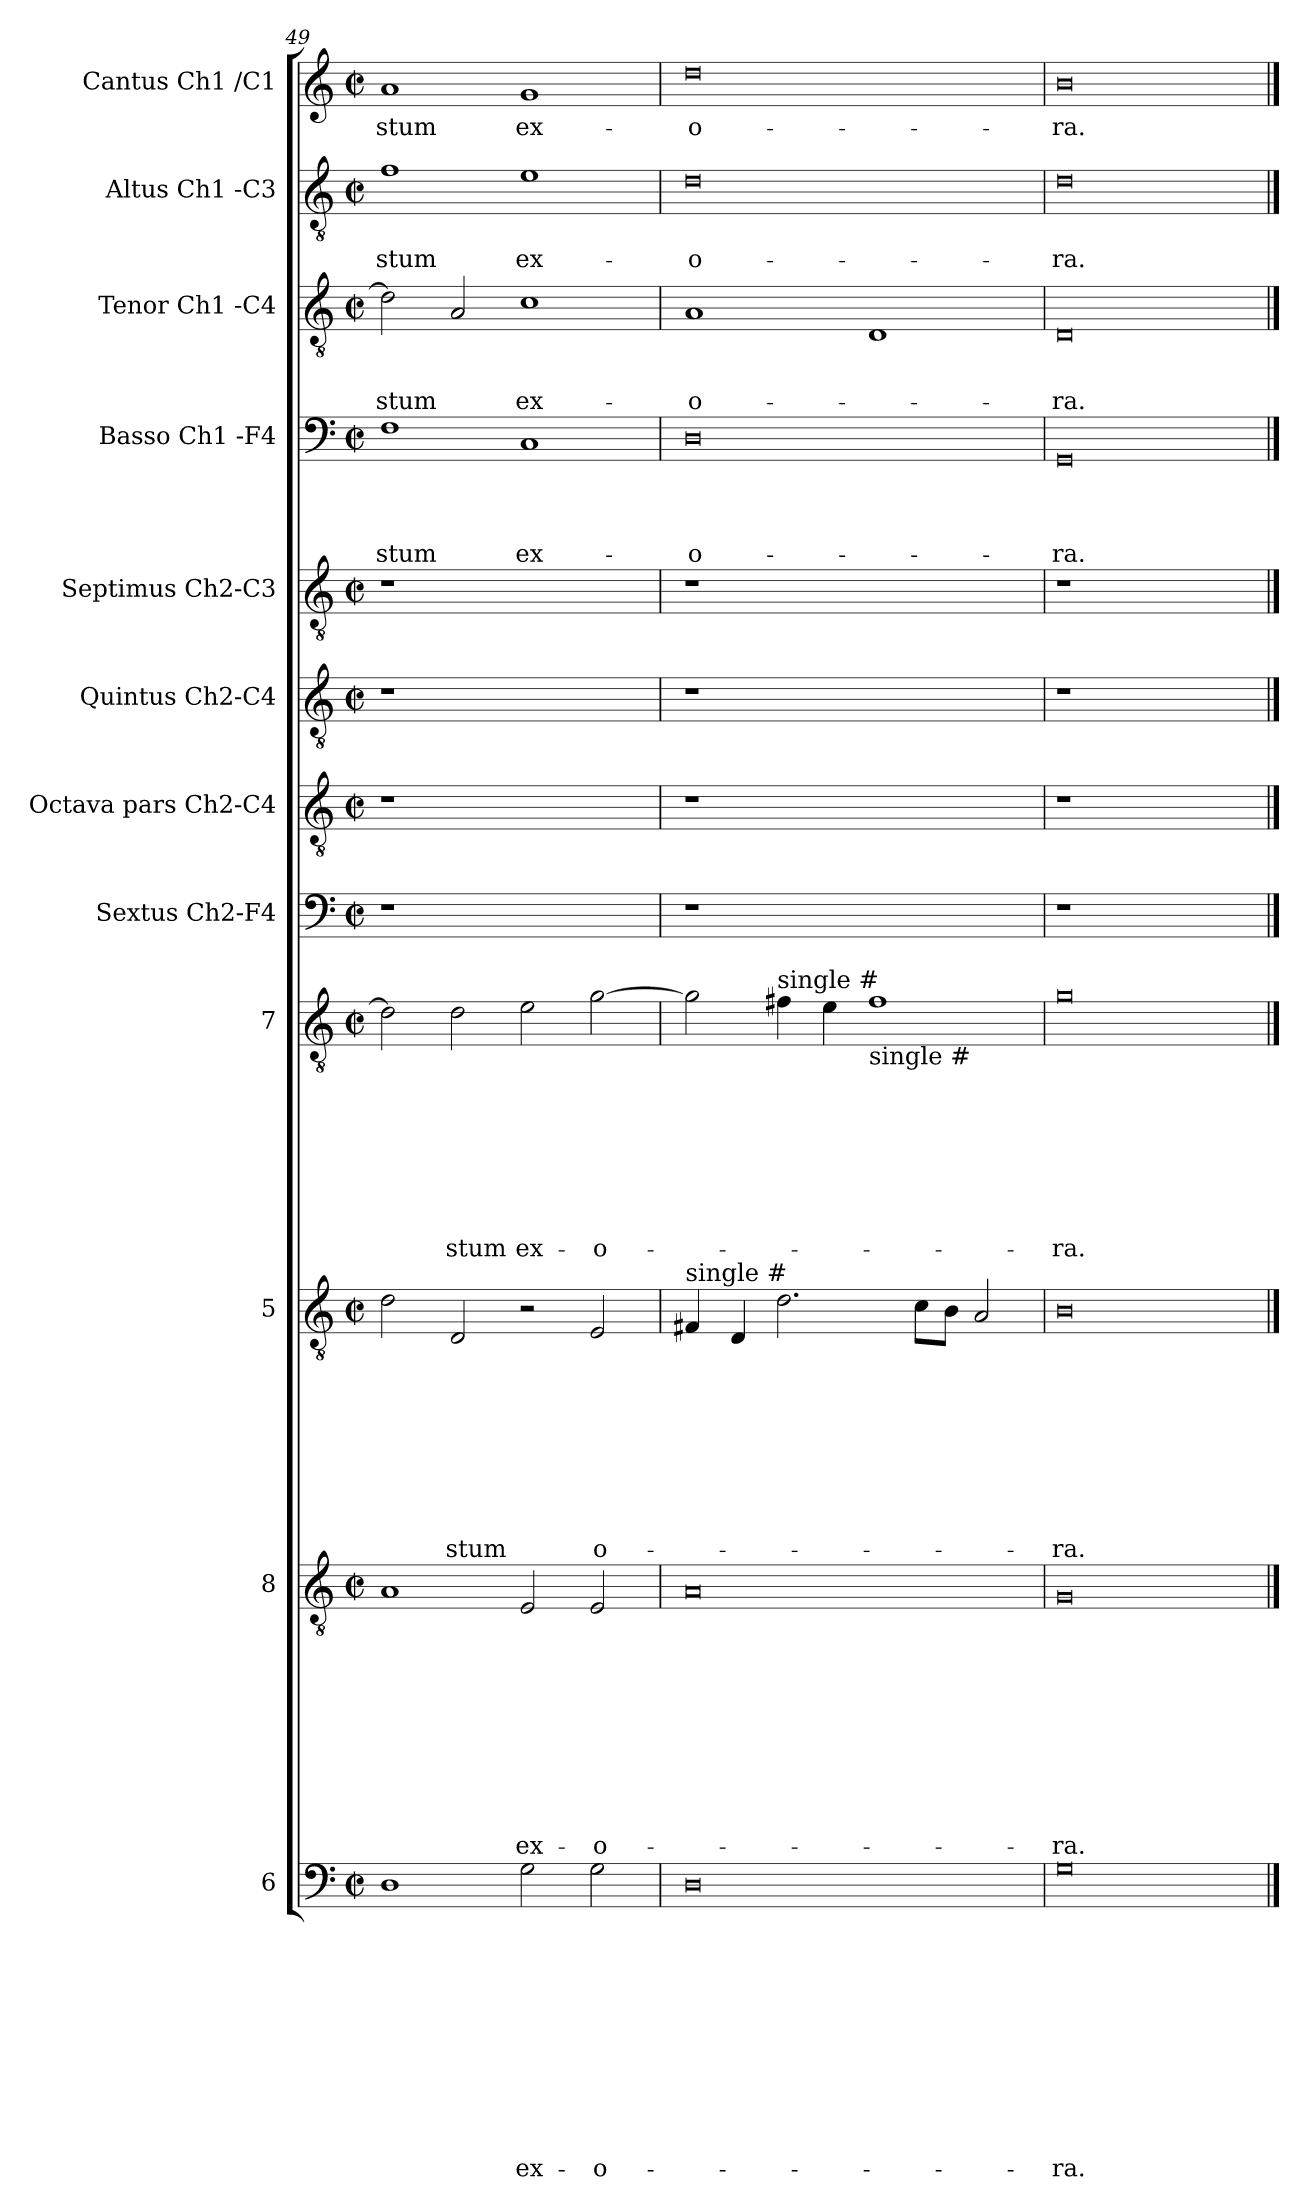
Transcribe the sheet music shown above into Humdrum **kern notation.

**kern	**text	**text	**text	**text	**text	**text	**text	**text	**text	**text	**text	**kern	**text	**text	**text	**text	**text	**text	**text	**text	**text	**text	**kern	**text	**text	**text	**text	**text	**text	**text	**text	**text	**kern	**text	**text	**text	**text	**text	**text	**text	**text	**kern	**kern	**kern	**kern	**kern	**text	**text	**text	**text	**kern	**text	**text	**text	**kern	**text	**text	**kern	**text
*part12	*part12	*part12	*part12	*part12	*part12	*part12	*part12	*part12	*part12	*part12	*part12	*part11	*part11	*part11	*part11	*part11	*part11	*part11	*part11	*part11	*part11	*part11	*part10	*part10	*part10	*part10	*part10	*part10	*part10	*part10	*part10	*part10	*part9	*part9	*part9	*part9	*part9	*part9	*part9	*part9	*part9	*part8	*part7	*part6	*part5	*part4	*part4	*part4	*part4	*part4	*part3	*part3	*part3	*part3	*part2	*part2	*part2	*part1	*part1
*staff12	*staff12	*staff12	*staff12	*staff12	*staff12	*staff12	*staff12	*staff12	*staff12	*staff12	*staff12	*staff11	*staff11	*staff11	*staff11	*staff11	*staff11	*staff11	*staff11	*staff11	*staff11	*staff11	*staff10	*staff10	*staff10	*staff10	*staff10	*staff10	*staff10	*staff10	*staff10	*staff10	*staff9	*staff9	*staff9	*staff9	*staff9	*staff9	*staff9	*staff9	*staff9	*staff8	*staff7	*staff6	*staff5	*staff4	*staff4	*staff4	*staff4	*staff4	*staff3	*staff3	*staff3	*staff3	*staff2	*staff2	*staff2	*staff1	*staff1
*I"6	*	*	*	*	*	*	*	*	*	*	*	*I"8	*	*	*	*	*	*	*	*	*	*	*I"5	*	*	*	*	*	*	*	*	*	*I"7	*	*	*	*	*	*	*	*	*I"Sextus Ch2-F4	*I"Octava pars Ch2-C4	*I"Quintus Ch2-C4	*I"Septimus Ch2-C3	*I"Basso Ch1 -F4	*	*	*	*	*I"Tenor Ch1 -C4	*	*	*	*I"Altus Ch1 -C3	*	*	*I"Cantus Ch1 /C1	*
*	*	*	*	*	*	*	*	*	*	*	*	*	*	*	*	*	*	*	*	*	*	*	*	*	*	*	*	*	*	*	*	*	*	*	*	*	*	*	*	*	*	*	*I'Ch	*I'Ch	*I'Ch	*I'B	*	*	*	*	*I'T	*	*	*	*I'A	*	*	*I'C	*
*clefF4	*	*	*	*	*	*	*	*	*	*	*	*clefGv2	*	*	*	*	*	*	*	*	*	*	*clefGv2	*	*	*	*	*	*	*	*	*	*clefGv2	*	*	*	*	*	*	*	*	*clefF4	*clefGv2	*clefGv2	*clefGv2	*clefF4	*	*	*	*	*clefGv2	*	*	*	*clefGv2	*	*	*clefG2	*
*k[]	*	*	*	*	*	*	*	*	*	*	*	*k[]	*	*	*	*	*	*	*	*	*	*	*k[]	*	*	*	*	*	*	*	*	*	*k[]	*	*	*	*	*	*	*	*	*k[]	*k[]	*k[]	*k[]	*k[]	*	*	*	*	*k[]	*	*	*	*k[]	*	*	*k[]	*
*C:	*	*	*	*	*	*	*	*	*	*	*	*C:	*	*	*	*	*	*	*	*	*	*	*C:	*	*	*	*	*	*	*	*	*	*C:	*	*	*	*	*	*	*	*	*C:	*C:	*C:	*C:	*C:	*	*	*	*	*C:	*	*	*	*C:	*	*	*C:	*
*M2/2	*	*	*	*	*	*	*	*	*	*	*	*M2/2	*	*	*	*	*	*	*	*	*	*	*M2/2	*	*	*	*	*	*	*	*	*	*M2/2	*	*	*	*	*	*	*	*	*M2/2	*M2/2	*M2/2	*M2/2	*M2/2	*	*	*	*	*M2/2	*	*	*	*M2/2	*	*	*M2/2	*
*met(c|)	*	*	*	*	*	*	*	*	*	*	*	*met(c|)	*	*	*	*	*	*	*	*	*	*	*met(c|)	*	*	*	*	*	*	*	*	*	*met(c|)	*	*	*	*	*	*	*	*	*met(c|)	*met(c|)	*met(c|)	*met(c|)	*met(c|)	*	*	*	*	*met(c|)	*	*	*	*met(c|)	*	*	*met(c|)	*
=49	=49	=49	=49	=49	=49	=49	=49	=49	=49	=49	=49	=49	=49	=49	=49	=49	=49	=49	=49	=49	=49	=49	=49	=49	=49	=49	=49	=49	=49	=49	=49	=49	=49	=49	=49	=49	=49	=49	=49	=49	=49	=49	=49	=49	=49	=49	=49	=49	=49	=49	=49	=49	=49	=49	=49	=49	=49	=49	=49
!	!	!	!	!	!	!	!	!	!	!	!	!	!	!	!	!	!	!	!	!	!	!	!	!	!	!	!	!	!	!	!	!	!	!	!	!	!	!	!	!	!	!	!	!	!	!	!	!	!	!LO:LY:a	!	!	!	!LO:LY:a	!	!	!LO:LY:a	!	!LO:LY:b
1D	.	.	.	.	.	.	.	.	.	.	.	1A	.	.	.	.	.	.	.	.	.	.	2d\	.	.	.	.	.	.	.	.	.	2d\]	.	.	.	.	.	.	.	.	1r	1r	1r	1r	1F	.	.	.	-stum	2d\]	.	.	-stum	1f	.	-stum	1a	-stum
!	!	!	!	!	!	!	!	!	!	!	!	!	!	!	!	!	!	!	!	!	!	!	!	!	!	!	!	!	!	!	!	!LO:LY:a	!	!	!	!	!	!	!	!	!LO:LY:b	!	!	!	!	!	!	!	!	!	!	!	!	!	!	!	!	!	!
.	.	.	.	.	.	.	.	.	.	.	.	.	.	.	.	.	.	.	.	.	.	.	2D/	.	.	.	.	.	.	.	.	stum	2d\	.	.	.	.	.	.	.	-stum	.	.	.	.	.	.	.	.	.	2A/	.	.	.	.	.	.	.	.
!	!	!	!	!	!	!	!	!	!	!	!LO:LY:a	!	!	!	!	!	!	!	!	!	!	!LO:LY:a	!	!	!	!	!	!	!	!	!	!	!	!	!	!	!	!	!	!	!LO:LY:b	!	!	!	!	!	!	!	!	!LO:LY:a	!	!	!	!LO:LY:a	!	!	!LO:LY:a	!	!LO:LY:b
2G\	.	.	.	.	.	.	.	.	.	.	ex-	2E/	.	.	.	.	.	.	.	.	.	ex-	2r	.	.	.	.	.	.	.	.	.	2e\	.	.	.	.	.	.	.	ex-	1ryy	1ryy	1ryy	1ryy	1C	.	.	.	ex-	1c	.	.	ex-	1e	.	ex-	1g	ex-
!	!	!	!	!	!	!	!	!	!	!	!LO:LY:a	!	!	!	!	!	!	!	!	!	!	!LO:LY:a	!	!	!	!	!	!	!	!	!	!LO:LY:a	!	!	!	!	!	!	!	!	!LO:LY:b	!	!	!	!	!	!	!	!	!	!	!	!	!	!	!	!	!	!
2G\	.	.	.	.	.	.	.	.	.	.	-o-	2E/	.	.	.	.	.	.	.	.	.	-o-	2E/	.	.	.	.	.	.	.	.	o-	[>2g\	.	.	.	.	.	.	.	-o-	.	.	.	.	.	.	.	.	.	.	.	.	.	.	.	.	.	.
=50	=50	=50	=50	=50	=50	=50	=50	=50	=50	=50	=50	=50	=50	=50	=50	=50	=50	=50	=50	=50	=50	=50	=50	=50	=50	=50	=50	=50	=50	=50	=50	=50	=50	=50	=50	=50	=50	=50	=50	=50	=50	=50	=50	=50	=50	=50	=50	=50	=50	=50	=50	=50	=50	=50	=50	=50	=50	=50	=50
!	!	!	!	!	!	!	!	!	!	!	!	!	!	!	!	!	!	!	!	!	!	!	!LO:TX:a:t=single #	!	!	!	!	!	!	!	!	!	!	!	!	!	!	!	!	!	!	!	!	!	!	!	!	!	!	!	!	!	!	!	!	!	!	!	!
!	!	!	!	!	!	!	!	!	!	!	!	!	!	!	!	!	!	!	!	!	!	!	!	!	!	!	!	!	!	!	!	!	!	!	!	!	!	!	!	!	!	!	!	!	!	!	!	!	!	!LO:LY:a	!	!	!	!LO:LY:a	!	!	!LO:LY:a	!	!LO:LY:b
0D	.	.	.	.	.	.	.	.	.	.	.	0A	.	.	.	.	.	.	.	.	.	.	4F#/	.	.	.	.	.	.	.	.	.	2g\]	.	.	.	.	.	.	.	.	1r	1r	1r	1r	0D	.	.	.	-o-	1A	.	.	-o-	0d	.	-o-	0dd	-o-
.	.	.	.	.	.	.	.	.	.	.	.	.	.	.	.	.	.	.	.	.	.	.	4D/	.	.	.	.	.	.	.	.	.	.	.	.	.	.	.	.	.	.	.	.	.	.	.	.	.	.	.	.	.	.	.	.	.	.	.	.
!	!	!	!	!	!	!	!	!	!	!	!	!	!	!	!	!	!	!	!	!	!	!	!	!	!	!	!	!	!	!	!	!	!LO:TX:a:t=single #	!	!	!	!	!	!	!	!	!	!	!	!	!	!	!	!	!	!	!	!	!	!	!	!	!	!
.	.	.	.	.	.	.	.	.	.	.	.	.	.	.	.	.	.	.	.	.	.	.	2.d\	.	.	.	.	.	.	.	.	.	4f#\	.	.	.	.	.	.	.	.	.	.	.	.	.	.	.	.	.	.	.	.	.	.	.	.	.	.
.	.	.	.	.	.	.	.	.	.	.	.	.	.	.	.	.	.	.	.	.	.	.	.	.	.	.	.	.	.	.	.	.	4e\	.	.	.	.	.	.	.	.	.	.	.	.	.	.	.	.	.	.	.	.	.	.	.	.	.	.
!	!	!	!	!	!	!	!	!	!	!	!	!	!	!	!	!	!	!	!	!	!	!	!	!	!	!	!	!	!	!	!	!	!LO:TX:b:t=single #	!	!	!	!	!	!	!	!	!	!	!	!	!	!	!	!	!	!	!	!	!	!	!	!	!	!
.	.	.	.	.	.	.	.	.	.	.	.	.	.	.	.	.	.	.	.	.	.	.	.	.	.	.	.	.	.	.	.	.	1f#	.	.	.	.	.	.	.	.	1ryy	1ryy	1ryy	1ryy	.	.	.	.	.	1D	.	.	.	.	.	.	.	.
.	.	.	.	.	.	.	.	.	.	.	.	.	.	.	.	.	.	.	.	.	.	.	8c\L	.	.	.	.	.	.	.	.	.	.	.	.	.	.	.	.	.	.	.	.	.	.	.	.	.	.	.	.	.	.	.	.	.	.	.	.
.	.	.	.	.	.	.	.	.	.	.	.	.	.	.	.	.	.	.	.	.	.	.	8B\J	.	.	.	.	.	.	.	.	.	.	.	.	.	.	.	.	.	.	.	.	.	.	.	.	.	.	.	.	.	.	.	.	.	.	.	.
.	.	.	.	.	.	.	.	.	.	.	.	.	.	.	.	.	.	.	.	.	.	.	2A/	.	.	.	.	.	.	.	.	.	.	.	.	.	.	.	.	.	.	.	.	.	.	.	.	.	.	.	.	.	.	.	.	.	.	.	.
=51	=51	=51	=51	=51	=51	=51	=51	=51	=51	=51	=51	=51	=51	=51	=51	=51	=51	=51	=51	=51	=51	=51	=51	=51	=51	=51	=51	=51	=51	=51	=51	=51	=51	=51	=51	=51	=51	=51	=51	=51	=51	=51	=51	=51	=51	=51	=51	=51	=51	=51	=51	=51	=51	=51	=51	=51	=51	=51	=51
!	!	!	!	!	!	!	!	!	!	!	!LO:LY:a	!	!	!	!	!	!	!	!	!	!	!LO:LY:a	!	!	!	!	!	!	!	!	!	!LO:LY:a	!	!	!	!	!	!	!	!	!LO:LY:b	!	!	!	!	!	!	!	!	!LO:LY:a	!	!	!	!LO:LY:a	!	!	!LO:LY:a	!	!LO:LY:b
0G	.	.	.	.	.	.	.	.	.	.	-ra.	0G	.	.	.	.	.	.	.	.	.	-ra.	0B	.	.	.	.	.	.	.	.	-ra.	0g	.	.	.	.	.	.	.	-ra.	1r	1r	1r	1r	0GG	.	.	.	-ra.	0D	.	.	-ra.	0d	.	-ra.	0b	-ra.
.	.	.	.	.	.	.	.	.	.	.	.	.	.	.	.	.	.	.	.	.	.	.	.	.	.	.	.	.	.	.	.	.	.	.	.	.	.	.	.	.	.	1ryy	1ryy	1ryy	1ryy	.	.	.	.	.	.	.	.	.	.	.	.	.	.
==	==	==	==	==	==	==	==	==	==	==	==	==	==	==	==	==	==	==	==	==	==	==	==	==	==	==	==	==	==	==	==	==	==	==	==	==	==	==	==	==	==	==	==	==	==	==	==	==	==	==	==	==	==	==	==	==	==	==	==
*-	*-	*-	*-	*-	*-	*-	*-	*-	*-	*-	*-	*-	*-	*-	*-	*-	*-	*-	*-	*-	*-	*-	*-	*-	*-	*-	*-	*-	*-	*-	*-	*-	*-	*-	*-	*-	*-	*-	*-	*-	*-	*-	*-	*-	*-	*-	*-	*-	*-	*-	*-	*-	*-	*-	*-	*-	*-	*-	*-
